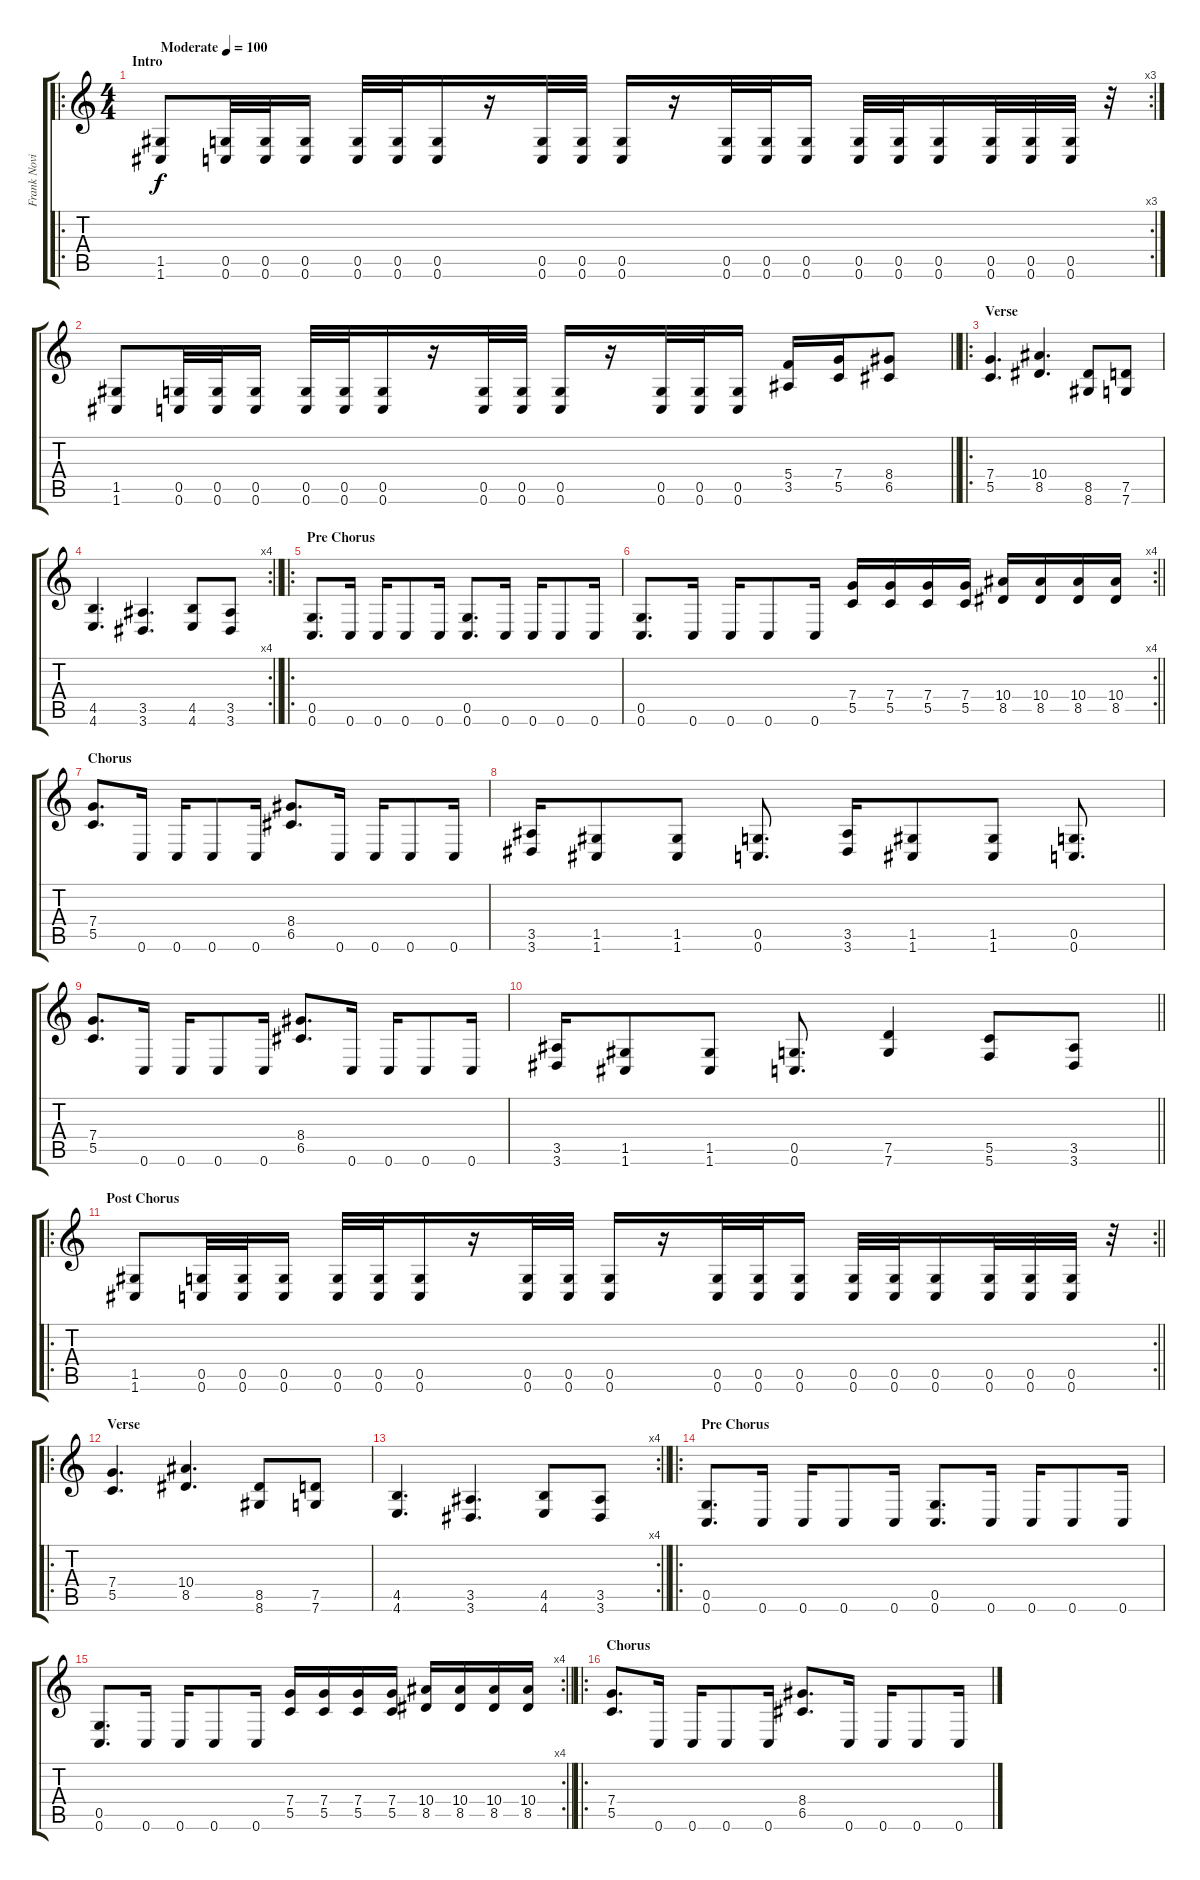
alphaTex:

\track ("Frank Novinec" "Frank Novi") {instrument distortionguitar}
\staff {score tabs}
\tuning (D4 A3 F3 C3 G2 C2) {hide}
\ro
\rc 3
\ts (4 4)
\section ("" "Intro")
\tempo (100 "Moderate")
\clef g2
\ks c
(1.5 1.6).8{dy f instrument distortionguitar} (0.5 0.6).32 (0.5 0.6).32 (0.5 0.6).16 (0.5 0.6).32 (0.5 0.6).32 (0.5 0.6).16 r.16 (0.5 0.6).32 (0.5 0.6).32 (0.5 0.6).16 r.16 (0.5 0.6).32 (0.5 0.6).32 (0.5 0.6).16 (0.5 0.6).32 (0.5 0.6).32 (0.5 0.6).16 (0.5 0.6).32 (0.5 0.6).32 (0.5 0.6).32 r.32 |
\barLineRight lightlight
(1.5 1.6).8 (0.5 0.6).32 (0.5 0.6).32 (0.5 0.6).16 (0.5 0.6).32 (0.5 0.6).32 (0.5 0.6).16 r.16 (0.5 0.6).32 (0.5 0.6).32 (0.5 0.6).16 r.16 (0.5 0.6).32 (0.5 0.6).32 (0.5 0.6).16 (5.4 3.5).16 (7.4 5.5).16 (8.4 6.5).8 |
\ro
\section ("" "Verse")
(7.4 5.5).4{d} (10.4 8.5).4{d} (8.5 8.6).8 (7.5 7.6).8 |
\rc 4
\barLineRight lightlight
(4.5 4.6).4{d} (3.5 3.6).4{d} (4.5 4.6).8 (3.5 3.6).8 |
\ro
\section ("" "Pre Chorus")
(0.5 0.6).8{d} 0.6.16 0.6.16 0.6.8 0.6.16 (0.5 0.6).8{d} 0.6.16 0.6.16 0.6.8 0.6.16 |
\rc 4
\barLineRight lightlight
(0.5 0.6).8{d} 0.6.16 0.6.16 0.6.8 0.6.16 (7.4 5.5).16 (7.4 5.5).16 (7.4 5.5).16 (7.4 5.5).16 (10.4 8.5).16 (10.4 8.5).16 (10.4 8.5).16 (10.4 8.5).16 |
\section ("" "Chorus")
(7.4 5.5).8{d} 0.6.16 0.6.16 0.6.8 0.6.16 (8.4 6.5).8{d} 0.6.16 0.6.16 0.6.8 0.6.16 |
(3.5 3.6).16 (1.5 1.6).8 (1.5 1.6).8 (0.5 0.6).8{d} (3.5 3.6).16 (1.5 1.6).8 (1.5 1.6).8 (0.5 0.6).8{d} |
(7.4 5.5).8{d} 0.6.16 0.6.16 0.6.8 0.6.16 (8.4 6.5).8{d} 0.6.16 0.6.16 0.6.8 0.6.16 |
\barLineRight lightlight
(3.5 3.6).16 (1.5 1.6).8 (1.5 1.6).8 (0.5 0.6).8{d} (7.5 7.6).4 (5.5 5.6).8 (3.5 3.6).8 |
\ro
\rc 2
\section ("" "Post Chorus")
\barLineRight lightlight
(1.5 1.6).8 (0.5 0.6).32 (0.5 0.6).32 (0.5 0.6).16 (0.5 0.6).32 (0.5 0.6).32 (0.5 0.6).16 r.16 (0.5 0.6).32 (0.5 0.6).32 (0.5 0.6).16 r.16 (0.5 0.6).32 (0.5 0.6).32 (0.5 0.6).16 (0.5 0.6).32 (0.5 0.6).32 (0.5 0.6).16 (0.5 0.6).32 (0.5 0.6).32 (0.5 0.6).32 r.32 |
\ro
\section ("" "Verse")
(7.4 5.5).4{d} (10.4 8.5).4{d} (8.5 8.6).8 (7.5 7.6).8 |
\rc 4
\barLineRight lightlight
(4.5 4.6).4{d} (3.5 3.6).4{d} (4.5 4.6).8 (3.5 3.6).8 |
\ro
\section ("" "Pre Chorus")
(0.5 0.6).8{d} 0.6.16 0.6.16 0.6.8 0.6.16 (0.5 0.6).8{d} 0.6.16 0.6.16 0.6.8 0.6.16 |
\rc 4
\barLineRight lightlight
(0.5 0.6).8{d} 0.6.16 0.6.16 0.6.8 0.6.16 (7.4 5.5).16 (7.4 5.5).16 (7.4 5.5).16 (7.4 5.5).16 (10.4 8.5).16 (10.4 8.5).16 (10.4 8.5).16 (10.4 8.5).16 |
\ro
\section ("" "Chorus")
(7.4 5.5).8{d} 0.6.16 0.6.16 0.6.8 0.6.16 (8.4 6.5).8{d} 0.6.16 0.6.16 0.6.8 0.6.16
